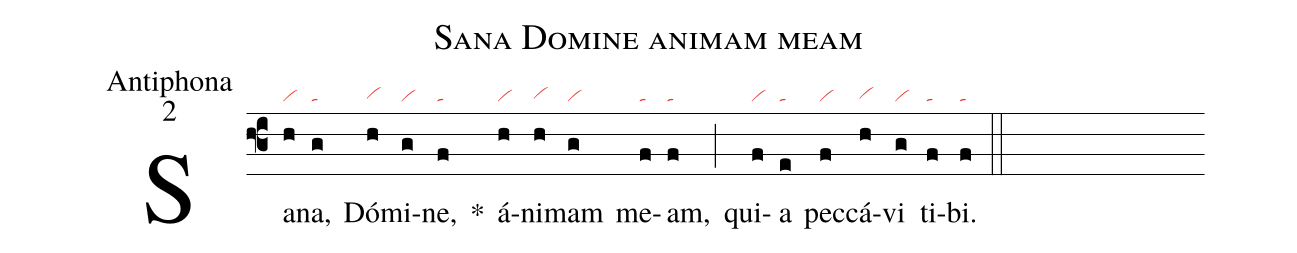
name: Sana Domine animam meam;
office-part: Antiphona;
mode: 2;
nabc-lines: 1;
%%
(f3)Sa(h|vi)na,(g|ta) Dó(h|vihg)mi(g|vi)ne,(f|ta) <sp>*</sp>()
á(h|vi)ni(h|vihg)mam(g|vi) me(f|ta)am,(f|ta) (;)
qui(f|vi)a(e|ta) pec(f|vi)cá(h|vihg)vi(g|vi) ti(f|ta)bi.(f|ta) (::)
